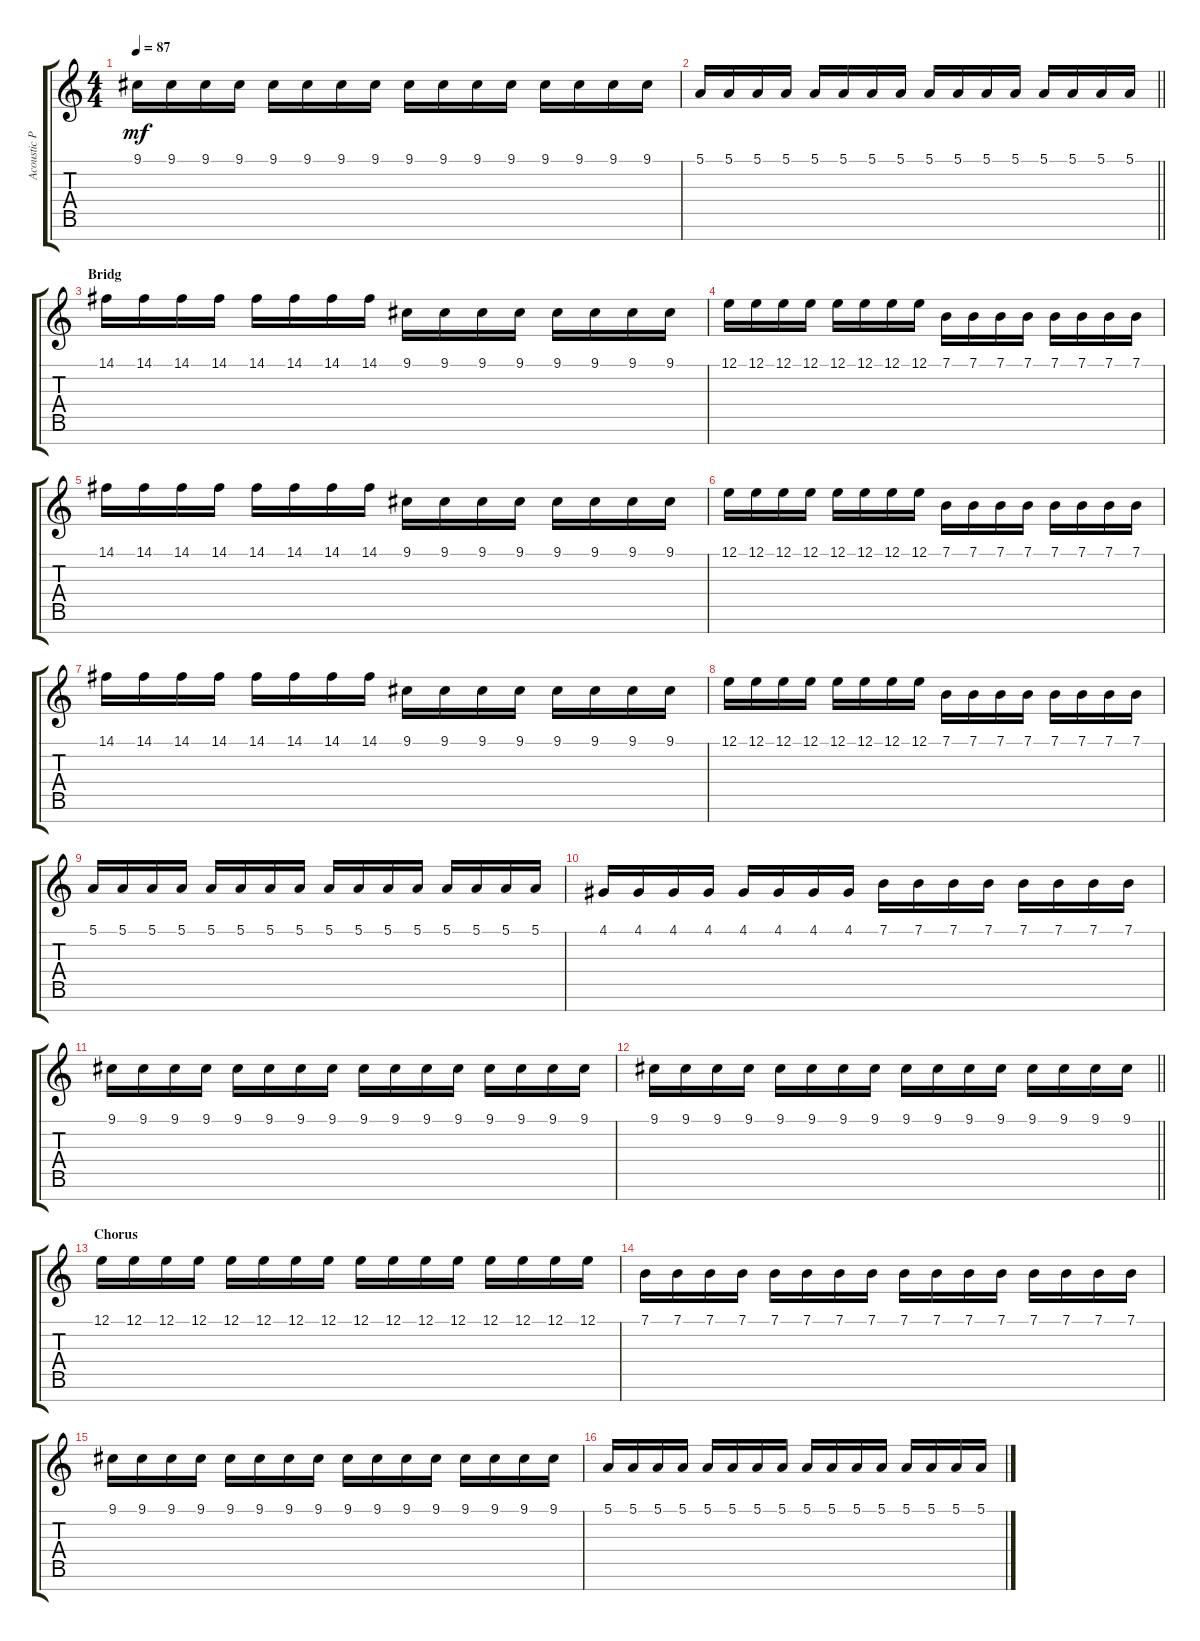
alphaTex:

\track ("Acoustic Piano (Staff 1)" "Acoustic P") {instrument acousticgrandpiano}
\staff {score tabs}
\tuning (E4 B3 G3 D3 A2 E2 B1) {hide}
\ts (4 4)
\tempo 87
\clef g2
\ks c
9.1.16{dy mf} 9.1.16 9.1.16 9.1.16 9.1.16 9.1.16 9.1.16 9.1.16 9.1.16 9.1.16 9.1.16 9.1.16 9.1.16 9.1.16 9.1.16 9.1.16 |
\barLineRight lightlight
5.1.16 5.1.16 5.1.16 5.1.16 5.1.16 5.1.16 5.1.16 5.1.16 5.1.16 5.1.16 5.1.16 5.1.16 5.1.16 5.1.16 5.1.16 5.1.16 |
\section ("" "Bridg")
14.1.16 14.1.16 14.1.16 14.1.16 14.1.16 14.1.16 14.1.16 14.1.16 9.1.16 9.1.16 9.1.16 9.1.16 9.1.16 9.1.16 9.1.16 9.1.16 |
12.1.16 12.1.16 12.1.16 12.1.16 12.1.16 12.1.16 12.1.16 12.1.16 7.1.16 7.1.16 7.1.16 7.1.16 7.1.16 7.1.16 7.1.16 7.1.16 |
14.1.16 14.1.16 14.1.16 14.1.16 14.1.16 14.1.16 14.1.16 14.1.16 9.1.16 9.1.16 9.1.16 9.1.16 9.1.16 9.1.16 9.1.16 9.1.16 |
12.1.16 12.1.16 12.1.16 12.1.16 12.1.16 12.1.16 12.1.16 12.1.16 7.1.16 7.1.16 7.1.16 7.1.16 7.1.16 7.1.16 7.1.16 7.1.16 |
14.1.16 14.1.16 14.1.16 14.1.16 14.1.16 14.1.16 14.1.16 14.1.16 9.1.16 9.1.16 9.1.16 9.1.16 9.1.16 9.1.16 9.1.16 9.1.16 |
12.1.16 12.1.16 12.1.16 12.1.16 12.1.16 12.1.16 12.1.16 12.1.16 7.1.16 7.1.16 7.1.16 7.1.16 7.1.16 7.1.16 7.1.16 7.1.16 |
5.1.16 5.1.16 5.1.16 5.1.16 5.1.16 5.1.16 5.1.16 5.1.16 5.1.16 5.1.16 5.1.16 5.1.16 5.1.16 5.1.16 5.1.16 5.1.16 |
4.1.16 4.1.16 4.1.16 4.1.16 4.1.16 4.1.16 4.1.16 4.1.16 7.1.16 7.1.16 7.1.16 7.1.16 7.1.16 7.1.16 7.1.16 7.1.16 |
9.1.16 9.1.16 9.1.16 9.1.16 9.1.16 9.1.16 9.1.16 9.1.16 9.1.16 9.1.16 9.1.16 9.1.16 9.1.16 9.1.16 9.1.16 9.1.16 |
\barLineRight lightlight
9.1.16 9.1.16 9.1.16 9.1.16 9.1.16 9.1.16 9.1.16 9.1.16 9.1.16 9.1.16 9.1.16 9.1.16 9.1.16 9.1.16 9.1.16 9.1.16 |
\section ("" "Chorus")
12.1.16 12.1.16 12.1.16 12.1.16 12.1.16 12.1.16 12.1.16 12.1.16 12.1.16 12.1.16 12.1.16 12.1.16 12.1.16 12.1.16 12.1.16 12.1.16 |
7.1.16 7.1.16 7.1.16 7.1.16 7.1.16 7.1.16 7.1.16 7.1.16 7.1.16 7.1.16 7.1.16 7.1.16 7.1.16 7.1.16 7.1.16 7.1.16 |
9.1.16 9.1.16 9.1.16 9.1.16 9.1.16 9.1.16 9.1.16 9.1.16 9.1.16 9.1.16 9.1.16 9.1.16 9.1.16 9.1.16 9.1.16 9.1.16 |
5.1.16 5.1.16 5.1.16 5.1.16 5.1.16 5.1.16 5.1.16 5.1.16 5.1.16 5.1.16 5.1.16 5.1.16 5.1.16 5.1.16 5.1.16 5.1.16
